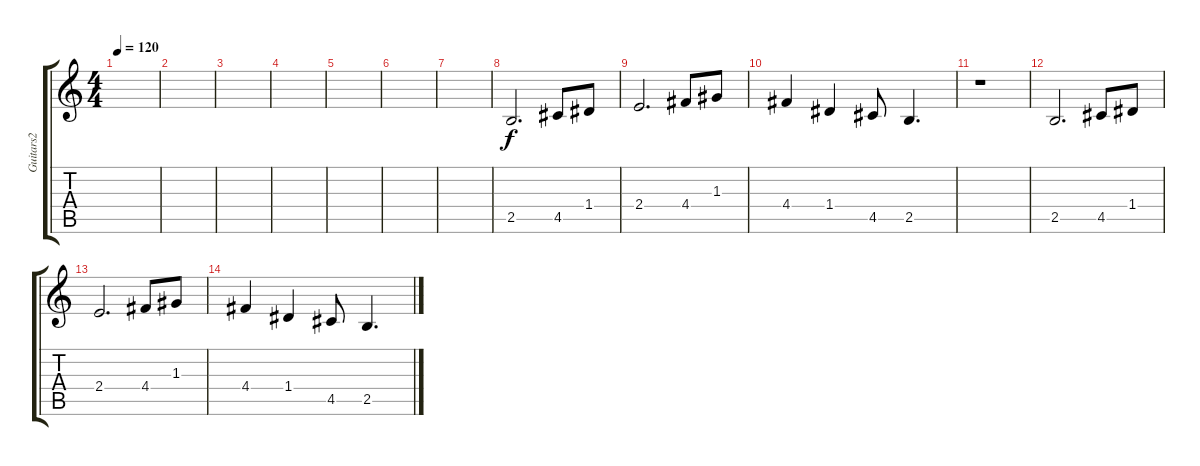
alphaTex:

\track ("Guitars2" "Guitars2") {instrument overdrivenguitar}
\staff {score tabs}
\tuning (E4 B3 G3 D3 A2 E2) {hide}
\ts (4 4)
\tempo 120
\clef g2
\ks c
|
|
|
|
|
|
|
2.5.2{d} 4.5.8 1.4.8 |
2.4.2{d} 4.4.8 1.3.8 |
4.4.4 1.4.4 4.5.8 2.5.4{d} |
r.1 |
2.5.2{d} 4.5.8 1.4.8 |
2.4.2{d} 4.4.8 1.3.8 |
4.4.4 1.4.4 4.5.8 2.5.4{d}
